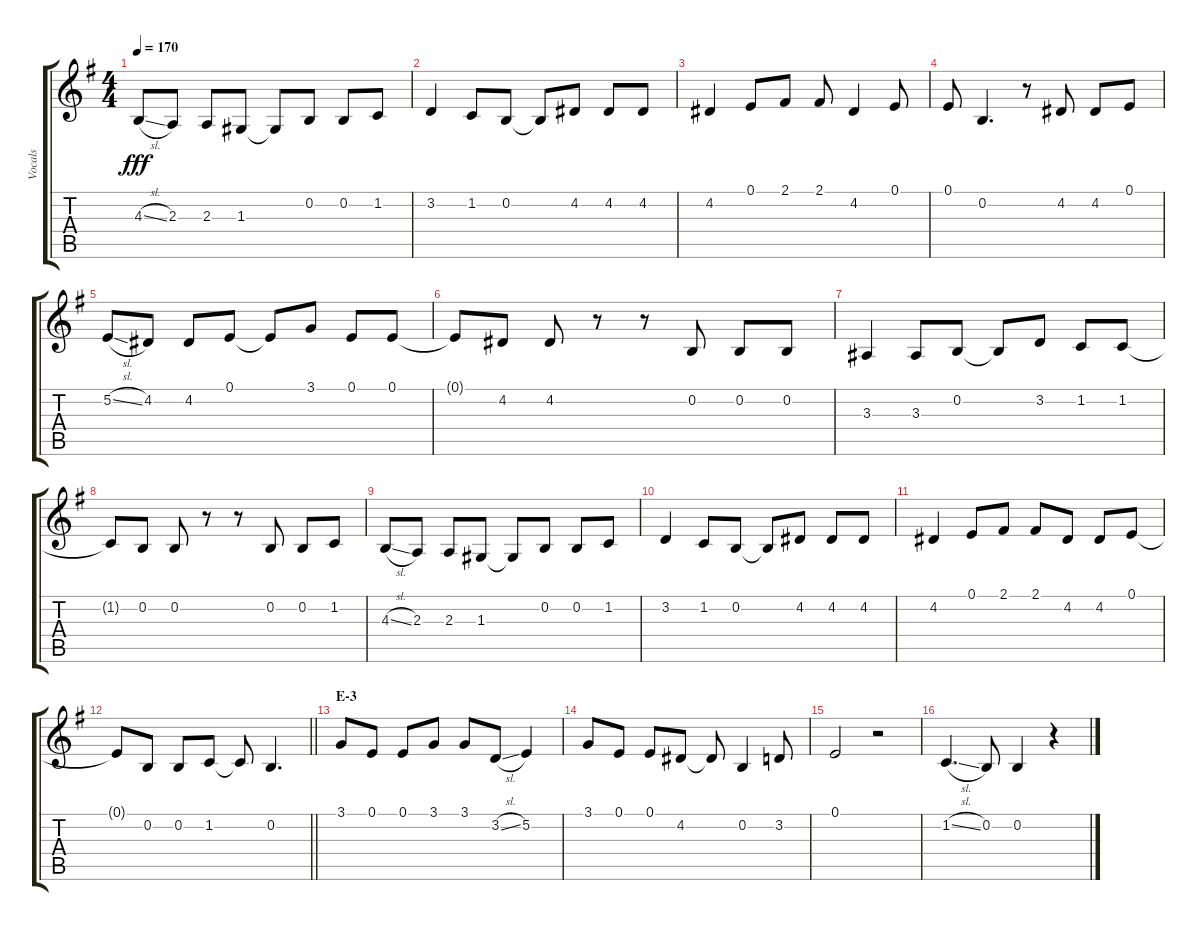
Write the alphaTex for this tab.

\track ("Vocals" "Vocals") {instrument voiceoohs}
\staff {score tabs}
\tuning (E4 B3 G3 D3 A2 E2) {hide}
\ts (4 4)
\tempo 170
\clef g2
\ks g
4.3{sl}.8{dy fff} 2.3.8 2.3.8 1.3.8 1.3{t}.8 0.2.8 0.2.8 1.2.8 |
3.2.4 1.2.8 0.2.8 0.2{t}.8 4.2.8 4.2.8 4.2.8 |
4.2.4 0.1.8 2.1.8 2.1.8 4.2.4 0.1.8 |
0.1.8 0.2.4{d} r.8 4.2.8 4.2.8 0.1.8 |
5.2{sl}.8 4.2.8 4.2.8 0.1.8 0.1{t}.8 3.1.8 0.1.8 0.1.8 |
0.1{t}.8 4.2.8 4.2.8 r.8 r.8 0.2.8 0.2.8 0.2.8 |
3.3.4 3.3.8 0.2.8 0.2{t}.8 3.2.8 1.2.8 1.2.8 |
1.2{t}.8 0.2.8 0.2.8 r.8 r.8 0.2.8 0.2.8 1.2.8 |
4.3{sl}.8 2.3.8 2.3.8 1.3.8 1.3{t}.8 0.2.8 0.2.8 1.2.8 |
3.2.4 1.2.8 0.2.8 0.2{t}.8 4.2.8 4.2.8 4.2.8 |
4.2.4 0.1.8 2.1.8 2.1.8 4.2.8 4.2.8 0.1.8 |
\barLineRight lightlight
0.1{t}.8 0.2.8 0.2.8 1.2.8 1.2{t}.8 0.2.4{d} |
\section ("" "E-3")
3.1.8 0.1.8 0.1.8 3.1.8 3.1.8 3.2{sl}.8 5.2.4 |
3.1.8 0.1.8 0.1.8 4.2.8 4.2{t}.8 0.2.4 3.2.8 |
0.1.2 r.2 |
1.2{sl}.4{d} 0.2.8 0.2.4 r.4
